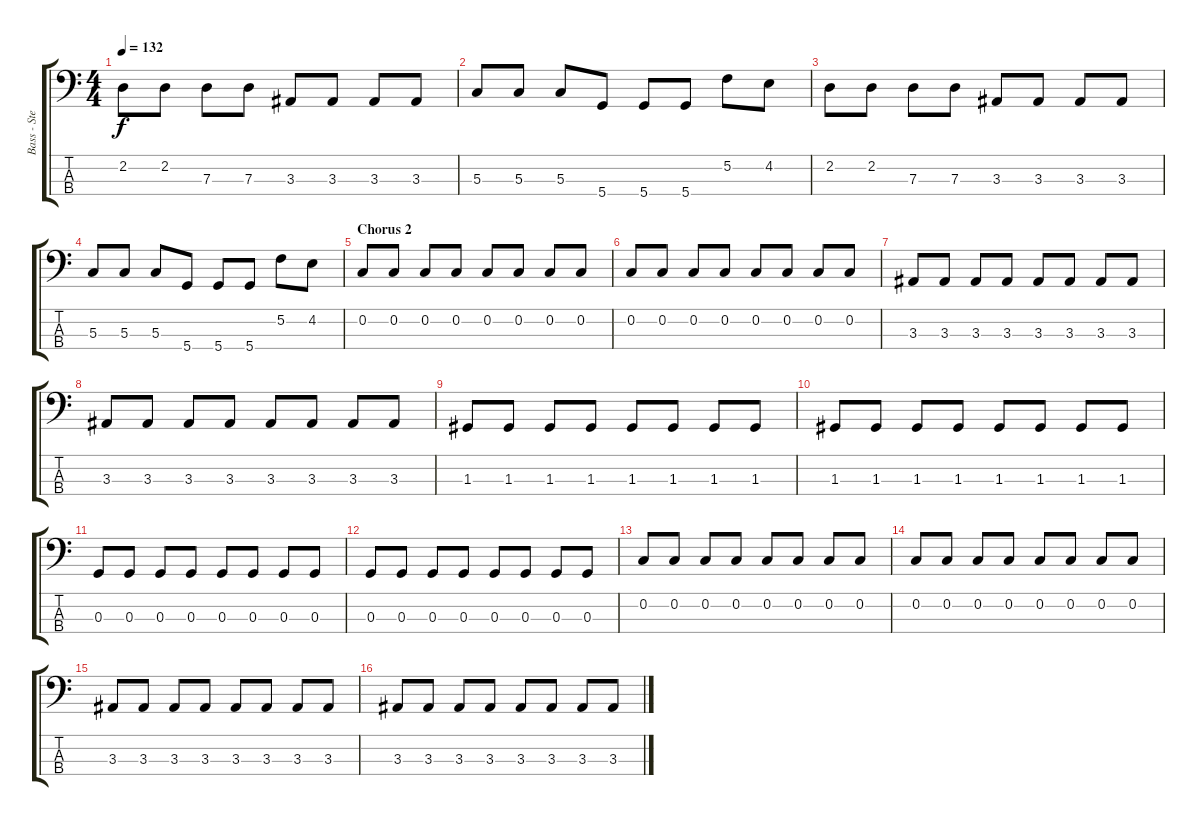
\track ("Bass - Steve Dawson" "Bass - Ste") {instrument electricbassfinger}
\staff {score tabs}
\tuning (F2 C2 G1 D1) {hide}
\ts (4 4)
\tempo 132
\clef f4
\ks c
2.2.8{dy f} 2.2.8 7.3.8 7.3.8 3.3.8 3.3.8 3.3.8 3.3.8 |
5.3.8 5.3.8 5.3.8 5.4.8 5.4.8 5.4.8 5.2.8 4.2.8 |
2.2.8 2.2.8 7.3.8 7.3.8 3.3.8 3.3.8 3.3.8 3.3.8 |
5.3.8 5.3.8 5.3.8 5.4.8 5.4.8 5.4.8 5.2.8 4.2.8 |
\section ("" "Chorus 2")
0.2.8 0.2.8 0.2.8 0.2.8 0.2.8 0.2.8 0.2.8 0.2.8 |
0.2.8 0.2.8 0.2.8 0.2.8 0.2.8 0.2.8 0.2.8 0.2.8 |
3.3.8 3.3.8 3.3.8 3.3.8 3.3.8 3.3.8 3.3.8 3.3.8 |
3.3.8 3.3.8 3.3.8 3.3.8 3.3.8 3.3.8 3.3.8 3.3.8 |
1.3.8 1.3.8 1.3.8 1.3.8 1.3.8 1.3.8 1.3.8 1.3.8 |
1.3.8 1.3.8 1.3.8 1.3.8 1.3.8 1.3.8 1.3.8 1.3.8 |
0.3.8 0.3.8 0.3.8 0.3.8 0.3.8 0.3.8 0.3.8 0.3.8 |
0.3.8 0.3.8 0.3.8 0.3.8 0.3.8 0.3.8 0.3.8 0.3.8 |
0.2.8 0.2.8 0.2.8 0.2.8 0.2.8 0.2.8 0.2.8 0.2.8 |
0.2.8 0.2.8 0.2.8 0.2.8 0.2.8 0.2.8 0.2.8 0.2.8 |
3.3.8 3.3.8 3.3.8 3.3.8 3.3.8 3.3.8 3.3.8 3.3.8 |
3.3.8 3.3.8 3.3.8 3.3.8 3.3.8 3.3.8 3.3.8 3.3.8
